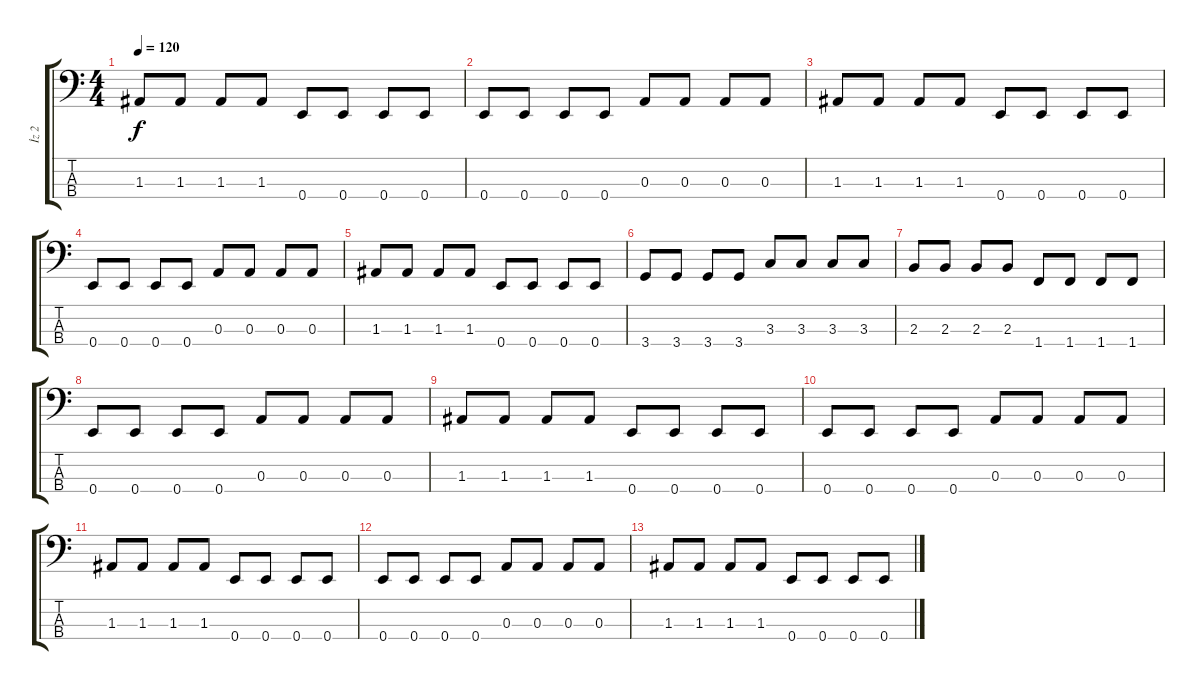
\track ("İz 2" "İz 2") {instrument electricbassfinger}
\staff {score tabs}
\tuning (G2 D2 A1 E1) {hide}
\ts (4 4)
\tempo 120
\clef f4
\ks c
1.3.8{dy f} 1.3.8 1.3.8 1.3.8 0.4.8 0.4.8 0.4.8 0.4.8 |
0.4.8 0.4.8 0.4.8 0.4.8 0.3.8 0.3.8 0.3.8 0.3.8 |
1.3.8 1.3.8 1.3.8 1.3.8 0.4.8 0.4.8 0.4.8 0.4.8 |
0.4.8 0.4.8 0.4.8 0.4.8 0.3.8 0.3.8 0.3.8 0.3.8 |
1.3.8 1.3.8 1.3.8 1.3.8 0.4.8 0.4.8 0.4.8 0.4.8 |
3.4.8 3.4.8 3.4.8 3.4.8 3.3.8 3.3.8 3.3.8 3.3.8 |
2.3.8 2.3.8 2.3.8 2.3.8 1.4.8 1.4.8 1.4.8 1.4.8 |
0.4.8 0.4.8 0.4.8 0.4.8 0.3.8 0.3.8 0.3.8 0.3.8 |
1.3.8 1.3.8 1.3.8 1.3.8 0.4.8 0.4.8 0.4.8 0.4.8 |
0.4.8 0.4.8 0.4.8 0.4.8 0.3.8 0.3.8 0.3.8 0.3.8 |
1.3.8 1.3.8 1.3.8 1.3.8 0.4.8 0.4.8 0.4.8 0.4.8 |
0.4.8 0.4.8 0.4.8 0.4.8 0.3.8 0.3.8 0.3.8 0.3.8 |
1.3.8 1.3.8 1.3.8 1.3.8 0.4.8 0.4.8 0.4.8 0.4.8
